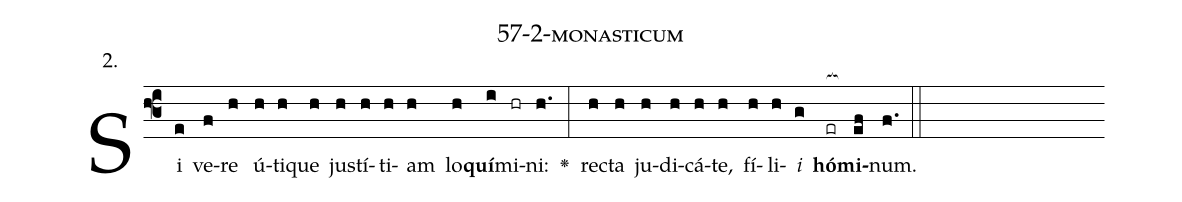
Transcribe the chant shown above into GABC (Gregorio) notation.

name: 57-2-monasticum;
annotation: 2.;
%%
(f3)Si(e) ve(f)re(h) ú(h)ti(h)que(h) jus(h)tí(h)ti(h)am(h) lo(h)<b>quí</b>(i)mi(hr)ni:(h.) <v>\greheightstar</v>(:) rec(h)ta(h) ju(h)di(h)cá(h)te,(h) fí(h)li(h)<i>i</i>(g) <b>hó</b>(er[ocb:1{])<b>mi</b>(ef[ocb:0}])num.(f.) (::)


%E(h) u(h) o(h) u(g) a(ef) e.(f.) (::)
